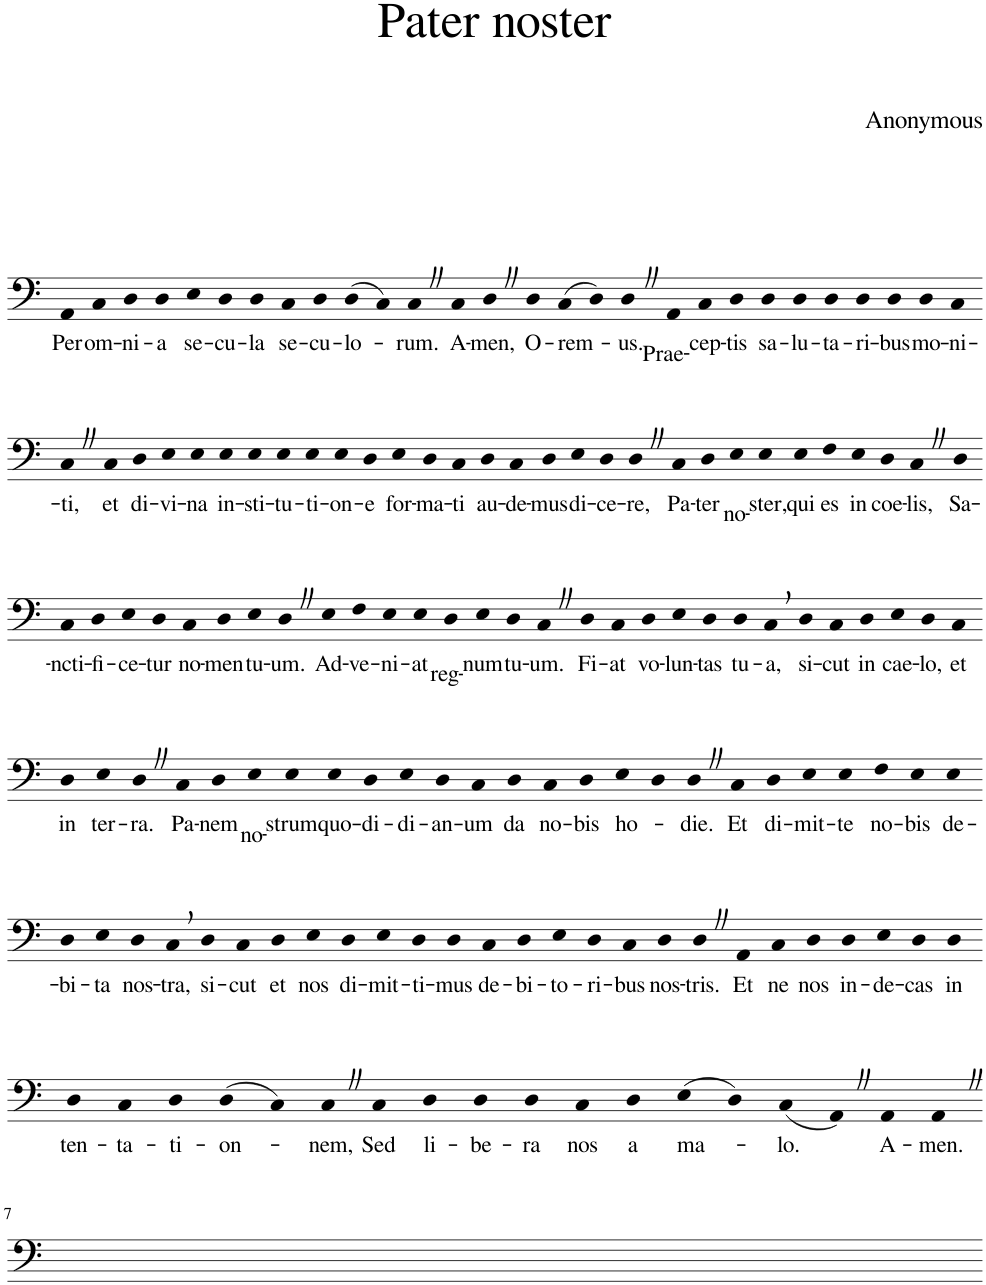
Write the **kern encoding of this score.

**kern	**text
*part1	*part1
*staff1	*staff1
*I"Piano	*
*I'Pno.	*
*clefF4	*
*k[]	*
*M63/4	*
=1	=1
!	!LO:LY:b
4AA	Per
!	!LO:LY:b
4C	om-
!	!LO:LY:b
4D	-ni-
!	!LO:LY:b
4D	-a
!	!LO:LY:b
4E	se-
!	!LO:LY:b
4D	-cu-
!	!LO:LY:b
4D	-la
!	!LO:LY:b
4C	se-
!	!LO:LY:b
4D	-cu-
!	!LO:LY:b
(4D	-lo-
4C)	.
!	!LO:LY:b
4CZ	-rum.
!	!LO:LY:b
4C	A-
!	!LO:LY:b
4DZ	-men,
!	!LO:LY:b
4D	O-
!	!LO:LY:b
(4C	-rem-
4D)	.
!	!LO:LY:b
4DZ	-us.
!	!LO:LY:b
4AA	Prae-
!	!LO:LY:b
4C	-cep-
!	!LO:LY:b
4D	-tis
!	!LO:LY:b
4D	sa-
!	!LO:LY:b
4D	-lu-
!	!LO:LY:b
4D	-ta-
!	!LO:LY:b
4D	-ri-
!	!LO:LY:b
4D	-bus
!	!LO:LY:b
4D	mo-
!	!LO:LY:b
4C	-ni-
!!LO:LB:g=z
=2-	=2-
!	!LO:LY:b
4CZ	-ti,
!	!LO:LY:b
4C	et
!	!LO:LY:b
4D	di-
!	!LO:LY:b
4E	-vi-
!	!LO:LY:b
4E	-na
!	!LO:LY:b
4E	in-
!	!LO:LY:b
4E	-sti-
!	!LO:LY:b
4E	-tu-
!	!LO:LY:b
4E	-ti-
!	!LO:LY:b
4E	-on-
!	!LO:LY:b
4D	-e
!	!LO:LY:b
4E	for-
!	!LO:LY:b
4D	-ma-
!	!LO:LY:b
4C	-ti
!	!LO:LY:b
4D	au-
!	!LO:LY:b
4C	-de-
!	!LO:LY:b
4D	-mus
!	!LO:LY:b
4E	di-
!	!LO:LY:b
4D	-ce-
!	!LO:LY:b
4DZ	-re,
!	!LO:LY:b
4C	Pa-
!	!LO:LY:b
4D	-ter
!	!LO:LY:b
4E	no-
!	!LO:LY:b
4E	-ster,
!	!LO:LY:b
4E	qui
!	!LO:LY:b
4F	es
!	!LO:LY:b
4E	in
!	!LO:LY:b
4D	coe-
!	!LO:LY:b
4CZ	-lis,
!	!LO:LY:b
4D	Sa-
!!LO:LB:g=z
=3-	=3-
!	!LO:LY:b
4C	-ncti-
!	!LO:LY:b
4D	-fi-
!	!LO:LY:b
4E	-ce-
!	!LO:LY:b
4D	-tur
!	!LO:LY:b
4C	no-
!	!LO:LY:b
4D	-men
!	!LO:LY:b
4E	tu-
!	!LO:LY:b
4DZ	-um.
!	!LO:LY:b
4E	Ad-
!	!LO:LY:b
4F	-ve-
!	!LO:LY:b
4E	-ni-
!	!LO:LY:b
4E	-at
!	!LO:LY:b
4D	reg-
!	!LO:LY:b
4E	-num
!	!LO:LY:b
4D	tu-
!	!LO:LY:b
4CZ	-um.
!	!LO:LY:b
4D	Fi-
!	!LO:LY:b
4C	-at
!	!LO:LY:b
4D	vo-
!	!LO:LY:b
4E	-lun-
!	!LO:LY:b
4D	-tas
!	!LO:LY:b
4D	tu-
!	!LO:LY:b
4C,	-a,
!	!LO:LY:b
4D	si-
!	!LO:LY:b
4C	-cut
!	!LO:LY:b
4D	in
!	!LO:LY:b
4E	cae-
!	!LO:LY:b
4D	-lo,
!	!LO:LY:b
4C	et
!!LO:LB:g=z
=4-	=4-
!	!LO:LY:b
4D	in
!	!LO:LY:b
4E	ter-
!	!LO:LY:b
4DZ	-ra.
!	!LO:LY:b
4C	Pa-
!	!LO:LY:b
4D	-nem
!	!LO:LY:b
4E	no-
!	!LO:LY:b
4E	-strum
!	!LO:LY:b
4E	quo-
!	!LO:LY:b
4D	-di-
!	!LO:LY:b
4E	-di-
!	!LO:LY:b
4D	-an-
!	!LO:LY:b
4C	-um
!	!LO:LY:b
4D	da
!	!LO:LY:b
4C	no-
!	!LO:LY:b
4D	-bis
!	!LO:LY:b
4E	ho-
4D	.
!	!LO:LY:b
4DZ	-die.
!	!LO:LY:b
4C	Et
!	!LO:LY:b
4D	di-
!	!LO:LY:b
4E	-mit-
!	!LO:LY:b
4E	-te
!	!LO:LY:b
4F	no-
!	!LO:LY:b
4E	-bis
!	!LO:LY:b
4E	de-
!!LO:LB:g=z
=5-	=5-
!	!LO:LY:b
4D	-bi-
!	!LO:LY:b
4E	-ta
!	!LO:LY:b
4D	nos-
!	!LO:LY:b
4C,	-tra,
!	!LO:LY:b
4D	si-
!	!LO:LY:b
4C	-cut
!	!LO:LY:b
4D	et
!	!LO:LY:b
4E	nos
!	!LO:LY:b
4D	di-
!	!LO:LY:b
4E	-mit-
!	!LO:LY:b
4D	-ti-
!	!LO:LY:b
4D	-mus
!	!LO:LY:b
4C	de-
!	!LO:LY:b
4D	-bi-
!	!LO:LY:b
4E	-to-
!	!LO:LY:b
4D	-ri-
!	!LO:LY:b
4C	-bus
!	!LO:LY:b
4D	nos-
!	!LO:LY:b
4DZ	-tris.
!	!LO:LY:b
4AA	Et
!	!LO:LY:b
4C	ne
!	!LO:LY:b
4D	nos
!	!LO:LY:b
4D	in-
!	!LO:LY:b
4E	-de-
!	!LO:LY:b
4D	-cas
!	!LO:LY:b
4D	in
!!LO:LB:g=z
=6-	=6-
!	!LO:LY:b
4D	ten-
!	!LO:LY:b
4C	-ta-
!	!LO:LY:b
4D	-ti-
!	!LO:LY:b
(4D	-on-
4C)	.
!	!LO:LY:b
4CZ	-nem,
!	!LO:LY:b
4C	Sed
!	!LO:LY:b
4D	li-
!	!LO:LY:b
4D	-be-
!	!LO:LY:b
4D	-ra
!	!LO:LY:b
4C	nos
!	!LO:LY:b
4D	a
!	!LO:LY:b
(4E	ma-
4D)	.
!	!LO:LY:b
(4C	-lo.
4AAZ)	.
!	!LO:LY:b
4AA	A-
!	!LO:LY:b
4AAZ	-men.
!!LO:LB:g=z
=7-	=7-
000ryy	.
4%31ryy	.
=-	=-
*-	*-
